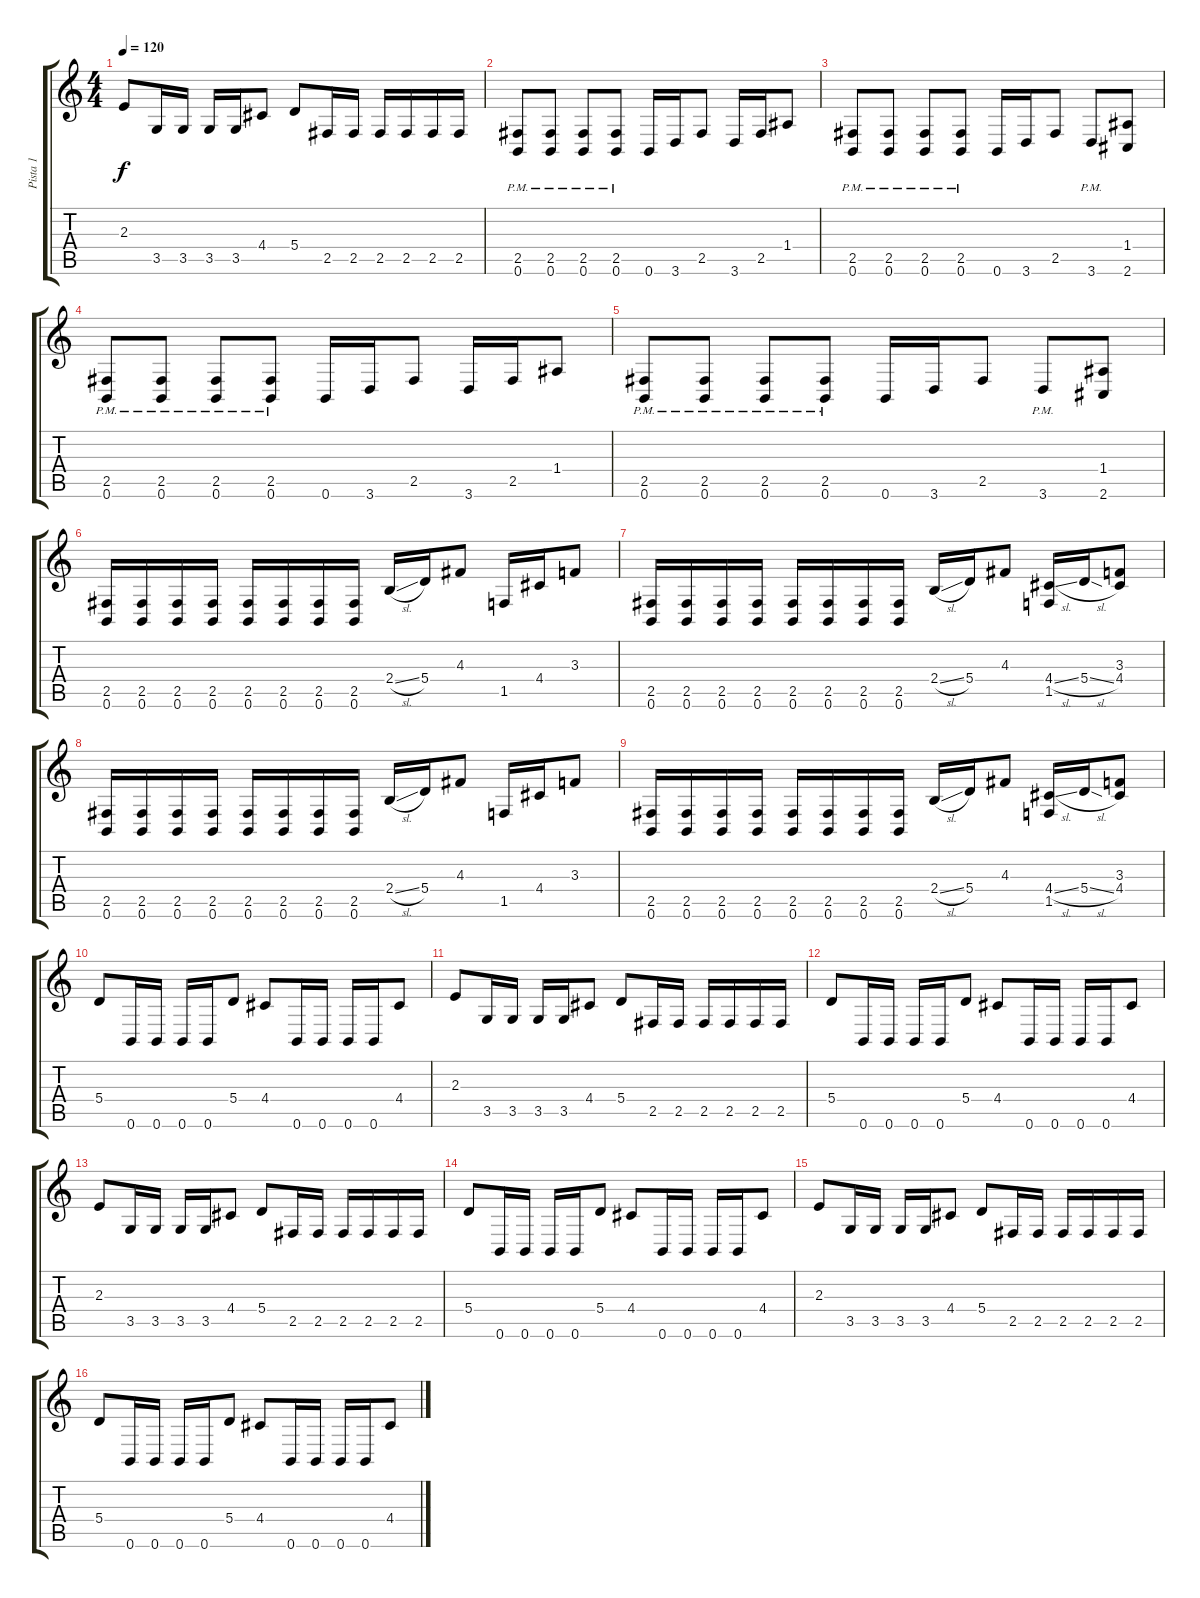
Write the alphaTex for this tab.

\track ("Pista 1" "Pista 1") {instrument distortionguitar}
\staff {score tabs}
\tuning (B3 Gb3 D3 A2 E2 B1) {hide}
\ts (4 4)
\tempo 120
\clef g2
\ks c
2.3.8{dy f} 3.5.16 3.5.16 3.5.16 3.5.16 4.4.8 5.4.8 2.5.16 2.5.16 2.5.16 2.5.16 2.5.16 2.5.16 |
(2.5{pm} 0.6{pm}).8 (2.5{pm} 0.6{pm}).8 (2.5{pm} 0.6{pm}).8 (2.5{pm} 0.6{pm}).8 0.6.16 3.6.16 2.5.8 3.6.16 2.5.16 1.4.8 |
(2.5{pm} 0.6{pm}).8 (2.5{pm} 0.6{pm}).8 (2.5{pm} 0.6{pm}).8 (2.5{pm} 0.6{pm}).8 0.6.16 3.6.16 2.5.8 3.6{pm}.8 (1.4 2.6).8 |
(2.5{pm} 0.6{pm}).8 (2.5{pm} 0.6{pm}).8 (2.5{pm} 0.6{pm}).8 (2.5{pm} 0.6{pm}).8 0.6.16 3.6.16 2.5.8 3.6.16 2.5.16 1.4.8 |
(2.5{pm} 0.6{pm}).8 (2.5{pm} 0.6{pm}).8 (2.5{pm} 0.6{pm}).8 (2.5{pm} 0.6{pm}).8 0.6.16 3.6.16 2.5.8 3.6{pm}.8 (1.4 2.6).8 |
(2.5 0.6).16 (2.5 0.6).16 (2.5 0.6).16 (2.5 0.6).16 (2.5 0.6).16 (2.5 0.6).16 (2.5 0.6).16 (2.5 0.6).16 2.4{sl}.16 5.4.16 4.3.8 1.5.16 4.4.16 3.3.8 |
(2.5 0.6).16 (2.5 0.6).16 (2.5 0.6).16 (2.5 0.6).16 (2.5 0.6).16 (2.5 0.6).16 (2.5 0.6).16 (2.5 0.6).16 2.4{sl}.16 5.4.16 4.3.8 (4.4{sl} 1.5).16 5.4{sl}.16 (3.3 4.4).8 |
(2.5 0.6).16 (2.5 0.6).16 (2.5 0.6).16 (2.5 0.6).16 (2.5 0.6).16 (2.5 0.6).16 (2.5 0.6).16 (2.5 0.6).16 2.4{sl}.16 5.4.16 4.3.8 1.5.16 4.4.16 3.3.8 |
(2.5 0.6).16 (2.5 0.6).16 (2.5 0.6).16 (2.5 0.6).16 (2.5 0.6).16 (2.5 0.6).16 (2.5 0.6).16 (2.5 0.6).16 2.4{sl}.16 5.4.16 4.3.8 (4.4{sl} 1.5).16 5.4{sl}.16 (3.3 4.4).8 |
5.4.8 0.6.16 0.6.16 0.6.16 0.6.16 5.4.8 4.4.8 0.6.16 0.6.16 0.6.16 0.6.16 4.4.8 |
2.3.8 3.5.16 3.5.16 3.5.16 3.5.16 4.4.8 5.4.8 2.5.16 2.5.16 2.5.16 2.5.16 2.5.16 2.5.16 |
5.4.8 0.6.16 0.6.16 0.6.16 0.6.16 5.4.8 4.4.8 0.6.16 0.6.16 0.6.16 0.6.16 4.4.8 |
2.3.8 3.5.16 3.5.16 3.5.16 3.5.16 4.4.8 5.4.8 2.5.16 2.5.16 2.5.16 2.5.16 2.5.16 2.5.16 |
5.4.8 0.6.16 0.6.16 0.6.16 0.6.16 5.4.8 4.4.8 0.6.16 0.6.16 0.6.16 0.6.16 4.4.8 |
2.3.8 3.5.16 3.5.16 3.5.16 3.5.16 4.4.8 5.4.8 2.5.16 2.5.16 2.5.16 2.5.16 2.5.16 2.5.16 |
5.4.8 0.6.16 0.6.16 0.6.16 0.6.16 5.4.8 4.4.8 0.6.16 0.6.16 0.6.16 0.6.16 4.4.8
